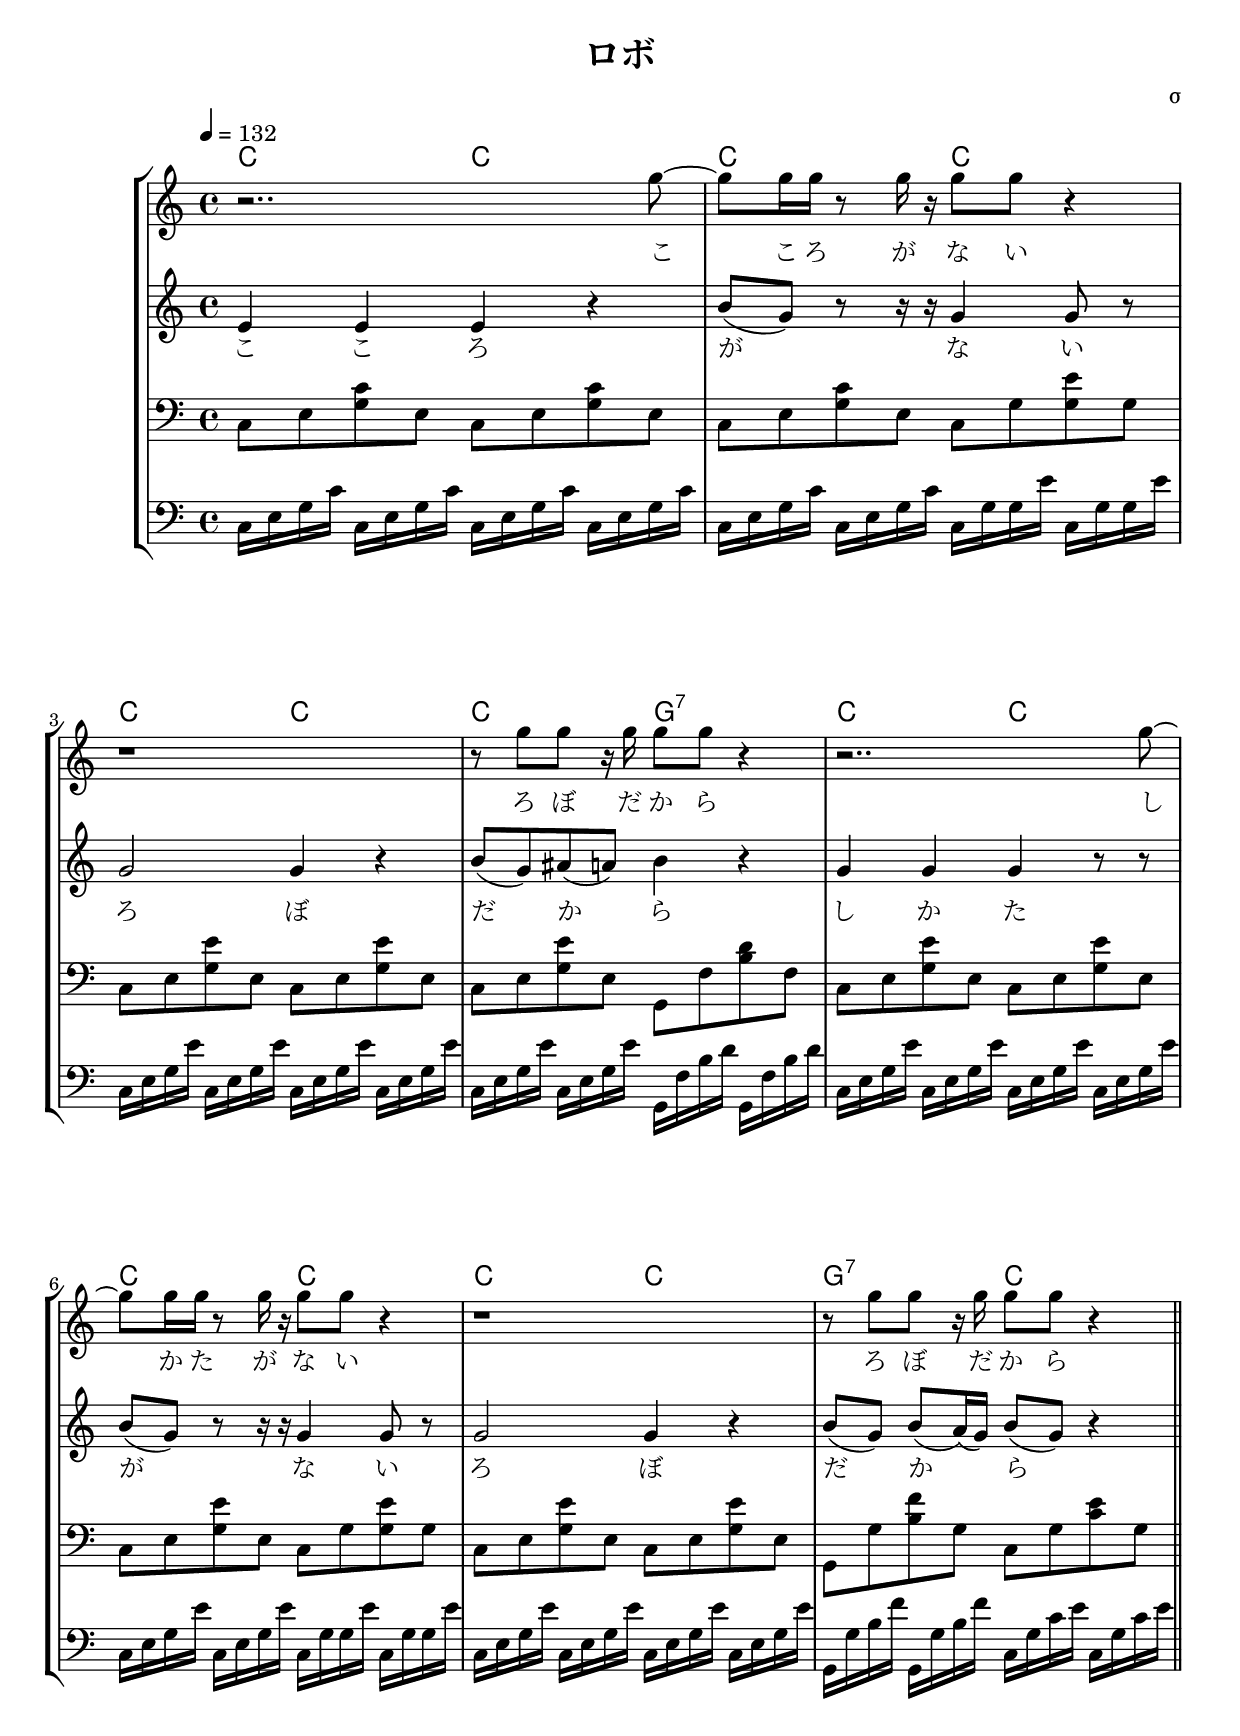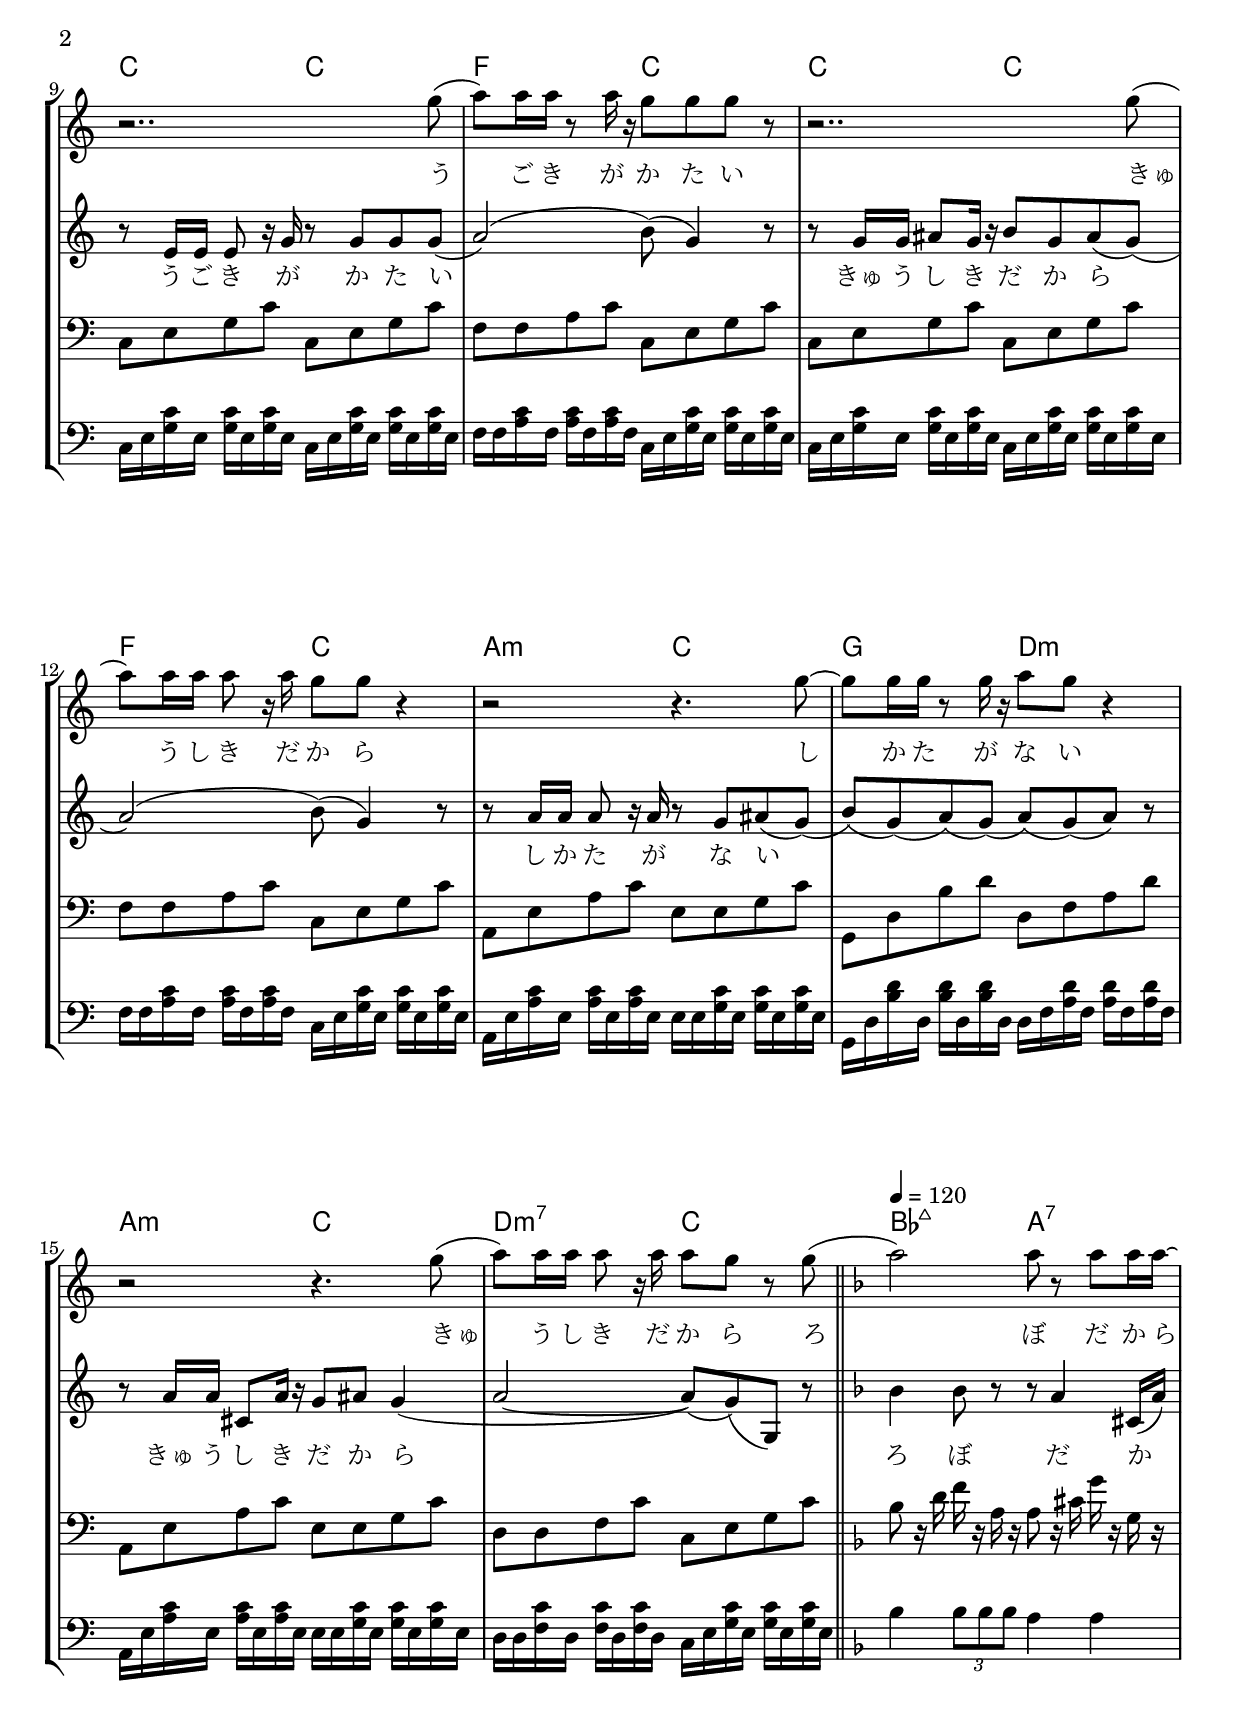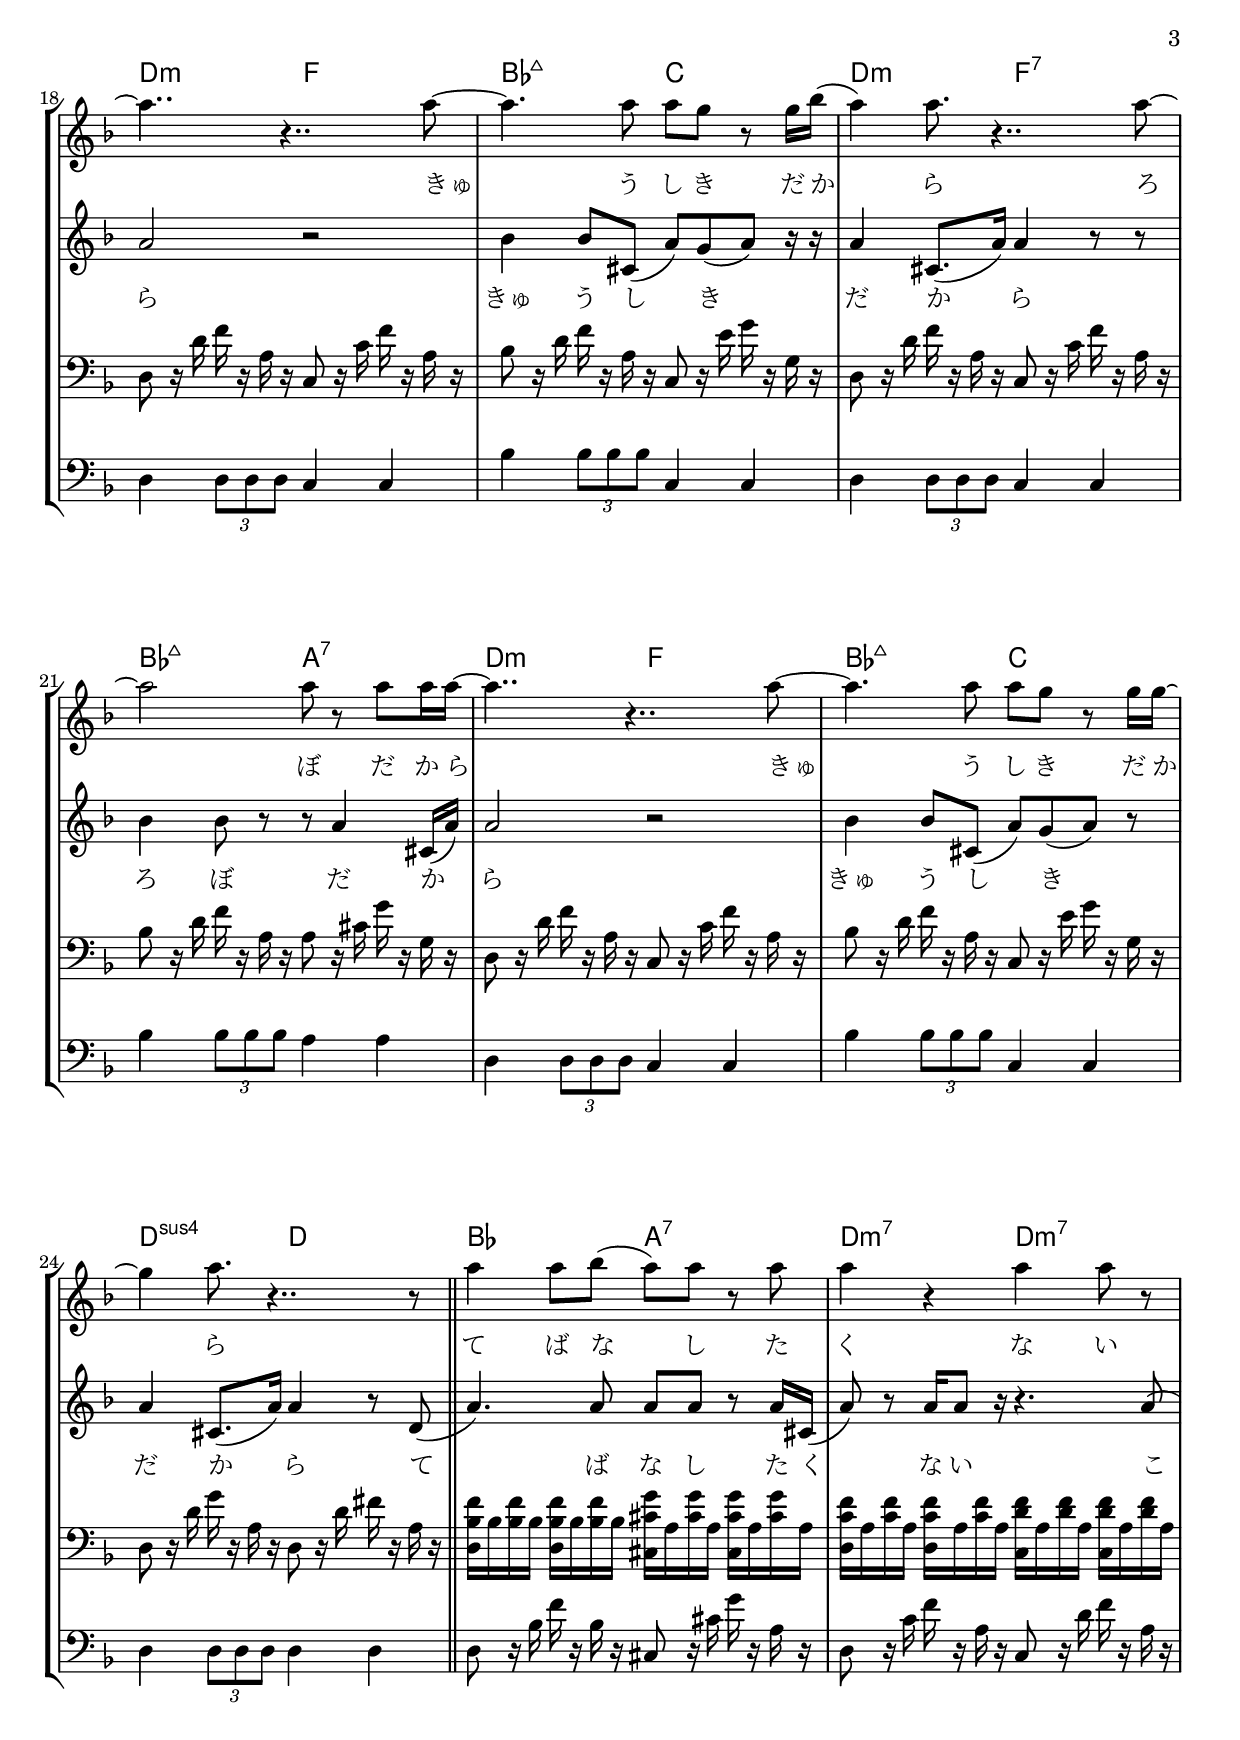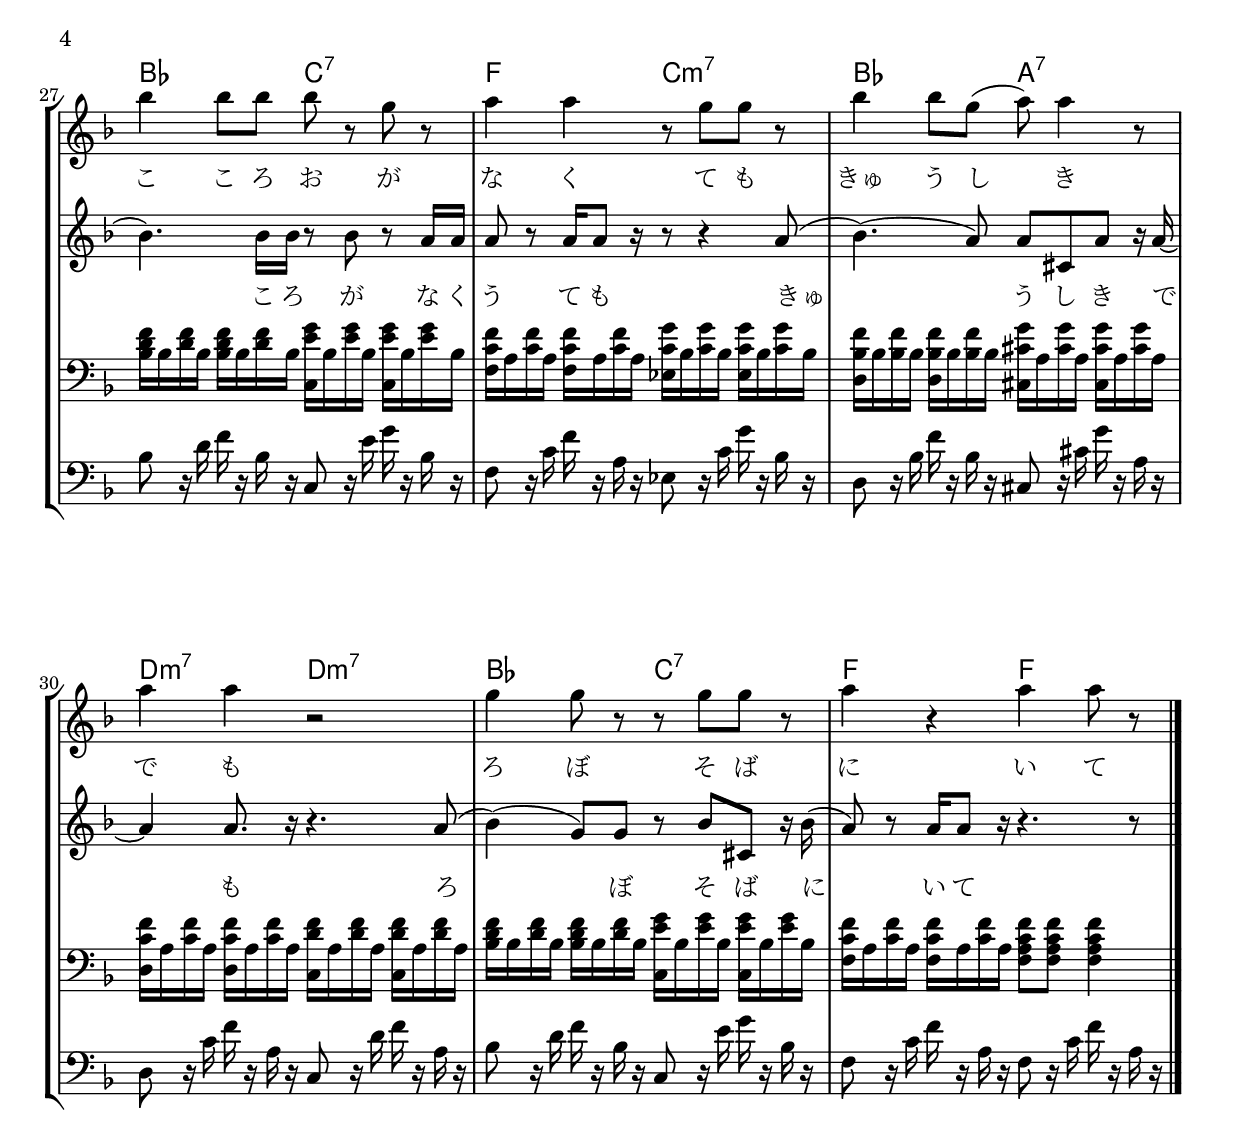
\version "2.12.1"

\header {
	title = \markup {ロボ}
	composer = \markup \center-column {σ}
}

harmony = \chordmode {
	c2 c c c c c c g:7 c c c c c c g:7 c 

	c c f c c c f c a:m c g d:m a:m c d:min7 c 

	bes:maj7 a:7 d:m f bes:maj7 c d:m f:7 bes:maj7 a:7 d:m f bes:maj7 c d:sus4 d 

	bes a:7 d:min7 d:min7 bes c:7 f c:min7 bes a:7 d:min7 d:min7 bes c:7 f f 
}

melody = {
	\set Staff.midiInstrument = #"fss0.23"
		\key c \major
	\tempo 4 = 132
r2.. g''8~ 
	g''8  g''16  g''16  r8  g''16  r16  g''8  g''8  r4 
	r1 
	r8  g''8  g''8  r16  g''16  g''8  g''8  r4 
	r2..  g''8~ 
	g''8  g''16  g''16  r8  g''16  r16  g''8  g''8  r4 
	r1 
	r8  g''8  g''8  r16  g''16  g''8  g''8  r4
	\set Staff.midiInstrument = #"fss0.25"
	r2.. g''8 
	(a''8)  a''16  a''16  r8  a''16  r16  g''8  g''8  g''8  r8 
	r2..  g''8 
	(a''8)  a''16  a''16  a''8  r16  a''16  g''8  g''8  r4 
	r2  r4.  g''8~ 
	g''8  g''16  g''16  r8  g''16  r16  a''8  g''8  r4 
	r2  r4.  g''8 
	(a''8)  a''16  a''16  a''8  r16  a''16  a''8  g''8  r8  	\set Staff.midiInstrument = #"Breath Noise"
	g''8 
	(	\key f \major
	\tempo 4 = 120
a''2)  a''8  r8  a''8  a''16  a''16~ 
	a''4..  r4..  a''8~ 
	a''4.  a''8  a''8  g''8  r8  g''16  bes''16 
	(a''4)  a''8.  r4..  a''8~ 
	a''2  a''8  r8  a''8  a''16  a''16~ 
	a''4..  r4..  a''8~ 
	a''4.  a''8  a''8  g''8  r8  g''16  g''16~ 
	g''4  a''8.  r4..  	r8 	\set Staff.midiInstrument = #"fss0.29"
	 a''4  a''8  bes''8  (a''8)  a''8  r8  a''8 
	a''4  r4  a''4  a''8  r8 
	bes''4  bes''8  bes''8  bes''8  r8  g''8  r8 
	a''4  a''4  r8  g''8  g''8  r8 
	bes''4  bes''8  g''8  (a''8)  a''4  r8 
	a''4  a''4  r2 
	g''4  g''8  r8  r8  g''8  g''8  r8 
	a''4  r4  a''4  a''8  r8
	\bar "|."
}

words = \lyricmode {
	こ  こ  ろ  が  な  い  ろ  ぼ  だ  か  ら  し  か  た  が  な  い  ろ  ぼ  だ  か  ら  
	う  ご  き  が  か  た  い  きゅ  う  し  き  だ  か  ら  し  か  た  が  な  い  きゅ  う  し  き  だ  か  ら  
	ろ  ぼ  だ  か  ら  きゅ  う  し  き  だ  か  ら  ろ  ぼ  だ  か  ら  きゅ  う  し  き  だ  か  ら  
	て  ば  な  し  た  く  な  い  こ  こ  ろ  お  が  な  く  て  も  きゅ  う  し  き  で  も  ろ  ぼ  そ  ば  に  い  て  
}

secondmelody = {
	\set Staff.midiInstrument = #"fss0.5"
		\key c \major
	\tempo 4 = 132
e'4  e'4  e'4  r4 
	b'8  (g'8)  r8  r16  r16  g'4  g'8  r8 
	g'2  g'4  r4 
	b'8  (g'8)  ais'8  (a'8)  b'4  r4 
	g'4  g'4  g'4  r8  r8 
	b'8  (g'8)  r8  r16  r16  g'4  g'8  r8 
	g'2  g'4  r4 
	b'8  (g'8)  b'8  (a'16)  (g'16)  b'8  (g'8)  r4
	\set Staff.midiInstrument = #"fss0.5"
	r8 e'16  e'16  e'8  r16  g'16  r8  g'8  g'8  g'8 
	(a'2)  (b'8)  (g'4)  r8 
	r8  g'16  g'16  ais'8  g'16  r16  b'8  g'8  ais'8  (g'8) 
	(a'2)  (b'8)  (g'4)  r8 
	r8  a'16  a'16  a'8  r16  a'16  r8  g'8  ais'8  (g'8) 
	(b'8)  (g'8)  (a'8)  (g'8)  (a'8)  (g'8)  (a'8)  r8 
	r8  a'16  a'16  cis'8  a'16  r16  g'8  ais'8  g'4 
	(a'2~a'8)  (g'8)  (g8)  r8
	\set Staff.midiInstrument = #"Helicopter"
		\key f \major
	\tempo 4 = 120
 bes'4  bes'8  r8  r8  a'4  cis'16  (a'16) 
	a'2  r2 
	bes'4  bes'8  cis'8  (a'8)  g'8  (a'8)  r16  r16 
	a'4  cis'8.  (a'16)  a'4  r8  r8 
	bes'4  bes'8  r8  r8  a'4  cis'16  (a'16) 
	a'2  r2 
	bes'4  bes'8  cis'8  (a'8)  g'8  (a'8)  r8 
	a'4  cis'8.  (a'16)  a'4  r8  	\set Staff.midiInstrument = #"Helicopter"
	d'8 
	(a'4.)  a'8  a'8  a'8  r8  a'16  cis'16 
	(a'8)  r8  a'16  a'8  r16  r4.  a'8 
	(bes'4.)  bes'16  bes'16  r8  bes'8  r8  a'16  a'16 
	a'8  r8  a'16  a'8  r16  r8  r4  a'8 
	(bes'4.)  (a'8)  a'8  cis'8  a'8  r16  a'16~ 
	a'4  a'8.  r16  r4.  a'8 
	(bes'4)  (g'8)  g'8  r8  bes'8  cis'8  r16  bes'16 
	(a'8)  r8  a'16  a'8  r16  r4.  	r8 	\bar "|."
}

secondwords = \lyricmode {
	こ  こ  ろ  が  な  い  ろ  ぼ  だ  か  ら  し  か  た  が  な  い  ろ  ぼ  だ  か  ら  
	う  ご  き  が  か  た  い  きゅ  う  し  き  だ  か  ら  し  か  た  が  な  い  きゅ  う  し  き  だ  か  ら  
	ろ  ぼ  だ  か  ら  きゅ  う  し  き  だ  か  ら  ろ  ぼ  だ  か  ら  きゅ  う  し  き  だ  か  ら  
	て  ば  な  し  た  く  な  い  こ  こ  ろ  が  な  く  う  て  も  きゅ  う  し  き  で  も  ろ  ぼ  そ  ば  に  い  て  
}

tempochange = {
	\tempo 4 = 132
	r1 | r1 | r1 | r1 | r1 | r1 | r1 | r1 \bar "||"
	\tempo 4 = 132
	r1 | r1 | r1 | r1 | r1 | r1 | r1 | r1 \bar "||"
	\tempo 4 = 120
	r1 | r1 | r1 | r1 | r1 | r1 | r1 | r1 \bar "||"
	\tempo 4 = 120
	r1 | r1 | r1 | r1 | r1 | r1 | r1 | r1 \bar "|."
}

mainacc = {
	\clef bass
	\set Staff.midiInstrument = #"Synth Drum"
	\key c \major
	\tempo 4 = 132
	c8 e <g c'> e
	c8 e <g c'> e
	c8 e <g c'> e
	c8 g <g e'> g
	c8 e <g e'> e
	c8 e <g e'> e
	c8 e <g e'> e
	g,8 f <b d'> f
	c8 e <g e'> e
	c8 e <g e'> e
	c8 e <g e'> e
	c8 g <g e'> g
	c8 e <g e'> e
	c8 e <g e'> e
	g,8 g <b f'> g
	c8 g <c' e'> g
	\bar "||"

	\set Staff.midiInstrument = #"Synth Bass 1"
	c8 e8 g8 c'8
	c8 e8 g8 c'8
	f8 f8 a8 c'8
	c8 e8 g8 c'8
	c8 e8 g8 c'8
	c8 e8 g8 c'8
	f8 f8 a8 c'8
	c8 e8 g8 c'8
	a,8 e8 a8 c'8
	e8 e8 g8 c'8
	g,8 d8 b8 d'8
	d8 f8 a8 d'8
	a,8 e8 a8 c'8
	e8 e8 g8 c'8
	d8 d8 f8 c'8
	c8 e8 g8 c'8
	\bar "||"

	\set Staff.midiInstrument = #"Choir Aahs"
	\key f \major
	\tempo 4 = 120
	bes8r16d'16f'16r16a16r16
	a8r16cis'16g'16r16g16r16
	d8r16d'16f'16r16a16r16
	c8r16c'16f'16r16a16r16
	bes8r16d'16f'16r16a16r16
	c8r16e'16g'16r16g16r16
	d8r16d'16f'16r16a16r16
	c8r16c'16f'16r16a16r16
	bes8r16d'16f'16r16a16r16
	a8r16cis'16g'16r16g16r16
	d8r16d'16f'16r16a16r16
	c8r16c'16f'16r16a16r16
	bes8r16d'16f'16r16a16r16
	c8r16e'16g'16r16g16r16
	d8r16d'16g'16r16a16r16
	d8r16d'16fis'16r16a16r16
	\bar "||"

	\set Staff.midiInstrument = #"Synthstrings 2"
	<d bes f'>16 bes16 <bes f'>16 bes16   <d bes f'>16 bes16 <bes f'>16 bes16
	<cis cis' g'>16 a16 <cis' g'>16 a16   <cis cis' g'>16 a16 <cis' g'>16 a16
	<d c' f'>16 a16 <c' f'>16 a16   <d c' f'>16 a16 <c' f'>16 a16
	<c d' f'>16 a16 <d' f'>16 a16   <c d' f'>16 a16 <d' f'>16 a16
	<bes d' f'>16 bes16 <d' f'>16 bes16   <bes d' f'>16 bes16 <d' f'>16 bes16
	<c e' g'>16 bes16 <e' g'>16 bes16   <c e' g'>16 bes16 <e' g'>16 bes16
	<f c' f'>16 a16 <c' f'>16 a16   <f c' f'>16 a16 <c' f'>16 a16
	<es c' g'>16 bes16 <c' g'>16 bes16   <es c' g'>16 bes16 <c' g'>16 bes16
	<d bes f'>16 bes16 <bes f'>16 bes16   <d bes f'>16 bes16 <bes f'>16 bes16
	<cis cis' g'>16 a16 <cis' g'>16 a16   <cis cis' g'>16 a16 <cis' g'>16 a16
	<d c' f'>16 a16 <c' f'>16 a16   <d c' f'>16 a16 <c' f'>16 a16
	<c d' f'>16 a16 <d' f'>16 a16   <c d' f'>16 a16 <d' f'>16 a16
	<bes d' f'>16 bes16 <d' f'>16 bes16   <bes d' f'>16 bes16 <d' f'>16 bes16
	<c e' g'>16 bes16 <e' g'>16 bes16   <c e' g'>16 bes16 <e' g'>16 bes16
	<f c' f'>16 a16 <c' f'>16 a16   <f c' f'>16 a16 <c' f'>16 a16
	<f a c' f'>8 <f a c' f'>8 <f a c' f'>4
	\bar "|."
}

subacc = {
	\clef bass
	\set Staff.midiInstrument = #"Synth Voice"
	\key c \major
	\tempo 4 = 132
	c16 e g c' c e g c'
	c16 e g c' c e g c'
	c16 e g c' c e g c'
	c16 g g e' c g g e'
	c16 e g e' c e g e'
	c16 e g e' c e g e'
	c16 e g e' c e g e'
	g,16 f b d' g, f b d'
	c16 e g e' c e g e'
	c16 e g e' c e g e'
	c16 e g e' c e g e'
	c16 g g e' c g g e'
	c16 e g e' c e g e'
	c16 e g e' c e g e'
	g,16 g b f' g, g b f'
	c16 g c' e' c g c' e'
	\bar "||"

	\set Staff.midiInstrument = #"Pad 3 (polysynth)"
	c16 e <g c'> e <g c'> e <g c'> e
	c16 e <g c'> e <g c'> e <g c'> e
	f16 f <a c'> f <a c'> f <a c'> f
	c16 e <g c'> e <g c'> e <g c'> e
	c16 e <g c'> e <g c'> e <g c'> e
	c16 e <g c'> e <g c'> e <g c'> e
	f16 f <a c'> f <a c'> f <a c'> f
	c16 e <g c'> e <g c'> e <g c'> e
	a,16 e <a c'> e <a c'> e <a c'> e
	e16 e <g c'> e <g c'> e <g c'> e
	g,16 d <b d'> d <b d'> d <b d'> d
	d16 f <a d'> f <a d'> f <a d'> f
	a,16 e <a c'> e <a c'> e <a c'> e
	e16 e <g c'> e <g c'> e <g c'> e
	d16 d <f c'> d <f c'> d <f c'> d
	c16 e <g c'> e <g c'> e <g c'> e
	\bar "||"

	\set Staff.midiInstrument = #"Voice Oohs"
	\key f \major
	\tempo 4 = 120
	bes4 \tuplet 3/2 { bes8 bes8 bes8 }
	a4 a4
	d4 \tuplet 3/2 { d8 d8 d8 }
	c4 c4
	bes4 \tuplet 3/2 { bes8 bes8 bes8 }
	c4 c4
	d4 \tuplet 3/2 { d8 d8 d8 }
	c4 c4
	bes4 \tuplet 3/2 { bes8 bes8 bes8 }
	a4 a4
	d4 \tuplet 3/2 { d8 d8 d8 }
	c4 c4
	bes4 \tuplet 3/2 { bes8 bes8 bes8 }
	c4 c4
	d4 \tuplet 3/2 { d8 d8 d8 }
	d4 d4
	\bar "||"

	\set Staff.midiInstrument = #"Synthstrings 1"
	d8r16bes16f'16r16bes16r16
	cis8r16cis'16g'16r16a16r16
	d8r16c'16f'16r16a16r16
	c8r16d'16f'16r16a16r16
	bes8r16d'16f'16r16bes16r16
	c8r16e'16g'16r16bes16r16
	f8r16c'16f'16r16a16r16
	es8r16c'16g'16r16bes16r16
	d8r16bes16f'16r16bes16r16
	cis8r16cis'16g'16r16a16r16
	d8r16c'16f'16r16a16r16
	c8r16d'16f'16r16a16r16
	bes8r16d'16f'16r16bes16r16
	c8r16e'16g'16r16bes16r16
	f8r16c'16f'16r16a16r16
	f8r16c'16f'16r16a16r16
	\bar "|."
}

percA = {
	\drummode {
	r1  |r1  |r1  |r1  |r1  |r1  |r1  |r2 r8 hho4 hho8  \bar "||"
	r4 sn2 sn8. sn16  |r4 sn2 sn8. sn16  |r4 sn2 sn8. sn16  |r4 sn2 sn8. sn16  |r4 sn2 sn8. sn16  |r4 sn2 sn8. sn16  |r4 sn2 sn8. sn16  |r8 sn8 sn4 sn8 sn8 sn16 sn8 sn16  \bar "||"
	hh4 hh8 hh2 r8  |\times 16/32{ hh2 hh8. hh8. hh4. hh2. } |hh4 hh8 hh2 r8  |hh4 hh8 hh4 hh4.  |hh4 hh8 hh2 r8  |\times 16/32{ hh2 hh8. hh8. hh4. hh2. } |hh4 hh8 hh2 r8  |\times 16/32{ hh2 hh8. hh1 r4 r16 } \bar "||"
	r1  |r2. hho4  |r1  |r2. hho4  |r1  |r2. hho4  |r1  |r2. hho4  \bar "|."
	}
}

percB = {
	\drummode {
	r4. hhp2 hhp8  |r4. hhp2 hhp8  |r4. hhp2 hhp8  |r4. hhp2 hhp8  |r4. hhp2 hhp8  |r4. hhp2 hhp8  |r4. hhp2 hhp8  |hhp4 hhp4 hhp4 hhp4  \bar "||"
	r4. r16 tommh8 tommh4. r16  |r1  |r4. r16 tommh8 tommh4. r16  |r1  |r4. r16 tommh8 tommh4. r16  |r1  |r4. r16 tommh8 tommh4. r16  |r1  \bar "||"
	r16 hhp8 hhp8 hhp2 r8.  |\times 16/32{ r8 hhp4 hhp4 hhp8 hhp2 r8 hhp2 r8 } |r16 hhp8 hhp8 hhp2 r8.  |r16 hhp8 hhp8 hhp8. hhp2  |r16 hhp8 hhp8 hhp2 r8.  |\times 16/32{ r8 hhp4 hhp4 hhp8 hhp2 r8 hhp2 r8 } |r16 hhp8 hhp8 hhp2 r8.  |\times 16/32{ r8 hhp4 hhp4 hhp8 hhp1 r4 } \bar "||"
	r16 hhp16 hhp8 hhp16 hhp8 hhp2 r16  |r16 hhp16 hhp8 hhp16 hhp8 hhp2 r16  |r16 hhp16 hhp8 hhp16 hhp8 hhp2 r16  |r16 hhp16 hhp8 hhp16 hhp8 hhp2 r16  |r16 hhp16 hhp8 hhp16 hhp8 hhp2 r16  |r16 hhp16 hhp8 hhp16 hhp8 hhp2 r16  |r16 hhp16 hhp8 hhp16 hhp8 hhp2 r16  |r16 hhp16 hhp8 hhp16 hhp8 hhp2 hhp16  \bar "|."
	}
}

percC = {
	\drummode {
	hh4 hh4 hh4 hh4  |hh4 hh4 hh4 hh4  |hh4 hh4 hh4 hh4  |hh4 hh4 hh4 hh4  |hh4 hh4 hh4 hh4  |hh4 hh4 hh4 hh4  |hh4 hh4 hh4 hh4  |r4. hh2 r8  \bar "||"
	r8 toml8 toml8 toml8 toml8 toml8 toml8 toml8  |toml8 toml8 toml8 toml8 toml8 toml8 toml8 toml8  |toml8 toml8 toml8 toml8 toml8 toml8 toml8 toml8  |toml8 toml8 toml8 toml8 toml8 toml8 toml8 toml8  |r8 toml8 toml8 toml8 toml8 toml8 toml8 toml8  |toml8 toml8 toml8 toml8 toml8 toml8 toml8 toml8  |toml8 toml8 toml8 toml8 toml8 toml8 toml8 toml8  |toml8 toml8 toml8 toml8 toml8 toml8 toml8 toml8  \bar "||"
	r1  |\times 16/32{ r1 r2 hho2 } |r1  |\times 16/32{ r1 r2 hho2 } |r1  |\times 16/32{ r1 r2 hho2 } |r1  |\times 16/32{ r1 r2 hho2 } \bar "||"
	hh8. hh8. hh2 r8  |hh8. hh8. hh2 hh8  |hh8. hh8. hh2 r8  |hh8. hh8. hh2 hh8  |hh8. hh8. hh2 r8  |hh8. hh8. hh2 hh8  |hh8. hh8. hh2 r8  |hh8. hh8. hh4 hh4 hh8  \bar "|."
	}
}

percD = {
	\drummode {
	bd2. r8 bd8  |bd8. bd8. bd2 bd8  |bd2. r8 bd8  |bd8. bd8. bd2 bd8  |bd2. r8 bd8  |bd8. bd8. bd2 bd8  |bd2. r8 bd8  |bd8. bd4. r16 bd4 bd8  \bar "||"
	r1  |r4. r16 tomfh8 tomfh4. r16  |r1  |r4. r16 tomfh8 tomfh4. r16  |r1  |r4. r16 tomfh8 tomfh4. r16  |r1  |r4. r16 tomfh2 r16  \bar "||"
	bd8. bd8. bd2 bd8  |\times 16/32{ bd4. bd4. bd2 bd2 bd4 } |bd8. bd8. bd2 bd8  |bd8. bd8. bd2 r8  |bd8. bd8. bd2 bd8  |\times 16/32{ bd4. bd4. bd2 bd2 bd4 } |bd8. bd8. bd2 bd8  |\times 16/32{ bd4. bd4. bd8 bd2 r8 bd2 } \bar "||"
	r2 ss2  |r2 ss2  |r2 ss2  |r2 ss2  |r2 ss2  |r2 ss2  |r2 ss2  |r2 ss2  \bar "|."
	}
}

percE = {
	\drummode {
	r1 | r1 | r1 | r1 | r1 | r1 | r1 | r1 \bar "||"
	bd4. r16 bd8. bd4.  |bd8. bd4. r16 bd4 bd8  |bd8. bd4 bd8. bd4.  |bd8. bd4. r16 bd4 bd8  |bd4. r16 bd8. bd4.  |bd8. bd4. r16 bd4 bd8  |bd8. bd4 bd8. bd4.  |bd4. bd8 bd4 r16 bd8.  \bar "||"
	r2 ss2  |\times 16/32{ r1 ss1 } |r2 ss2  |\times 16/32{ r1 ss1 } |r2 ss2  |\times 16/32{ r1 ss1 } |r2 ss2  |\times 16/32{ r1 ss1 } \bar "||"
	bd2 r8 bd4 bd8  |bd4. bd4 bd4 bd8  |bd2 r8 bd4 bd8  |bd4. bd4 bd4 bd8  |bd2 r8 bd4 bd8  |bd4. bd4 bd4 bd8  |bd2 r8 bd4 bd8  |bd4. bd4 bd4.  \bar "|."
	}
}

percF = {
	\drummode {
	r1 | r1 | r1 | r1 | r1 | r1 | r1 | r1 \bar "||"
	cymc1  |r1 |r1 |r1 |cymc1  |r1 |r1 |r1 \bar "||"
	r1 |r1 |r1 |r2 r8. sn16 sn4  |r1 |r1 |r1 |\times 16/32{ r1 sn4 sn8 sn2 r8 } \bar "||"
	r1 | r1 | r1 | r1 | r1 | r1 | r1 | r1 \bar "|."
	}
}

percG = {
	\drummode {
	r1 | r1 | r1 | r1 | r1 | r1 | r1 | r1 \bar "||"
	r1 | r1 | r1 | r1 | r1 | r1 | r1 | r1 \bar "||"
	r1 |r1 |r1 |r2. r8 tomml8  |r1 |r1 |r1 |r2. r8 tomml8  \bar "||"
	r1 | r1 | r1 | r1 | r1 | r1 | r1 | r1 \bar "|."
	}
}

percH = {
	\drummode {
	r1 | r1 | r1 | r1 | r1 | r1 | r1 | r1 \bar "||"
	r1 | r1 | r1 | r1 | r1 | r1 | r1 | r1 \bar "||"
	r1 |r1 |r1 |r1 |r1 |r1 |r1 |\times 16/32{ r1 r2 r8 tommh4. } \bar "||"
	r1 | r1 | r1 | r1 | r1 | r1 | r1 | r1 \bar "|."
	}
}

percI = {
	\drummode {
	r1 | r1 | r1 | r1 | r1 | r1 | r1 | r1 \bar "||"
	r1 | r1 | r1 | r1 | r1 | r1 | r1 | r1 \bar "||"
	r1 |r1 |r1 |r1 |r1 |r1 |r1 |\times 16/32{ r1 r2. tomfh4 } \bar "||"
	r1 | r1 | r1 | r1 | r1 | r1 | r1 | r1 \bar "|."
	}
}

\score {
	<<
		\new StaffGroup <<
			\new ChordNames {\harmony}
			\new Voice = "melody" {\melody}
			\new Lyrics \lyricsto "melody" \words
			\new Voice = "secondmelody" {\secondmelody}
			\new Lyrics \lyricsto "secondmelody" \secondwords
			\new Staff = "mainacc" {\mainacc}
			\new Staff = "subacc" {\subacc}
		>>
	>>
	\layout { }
}
